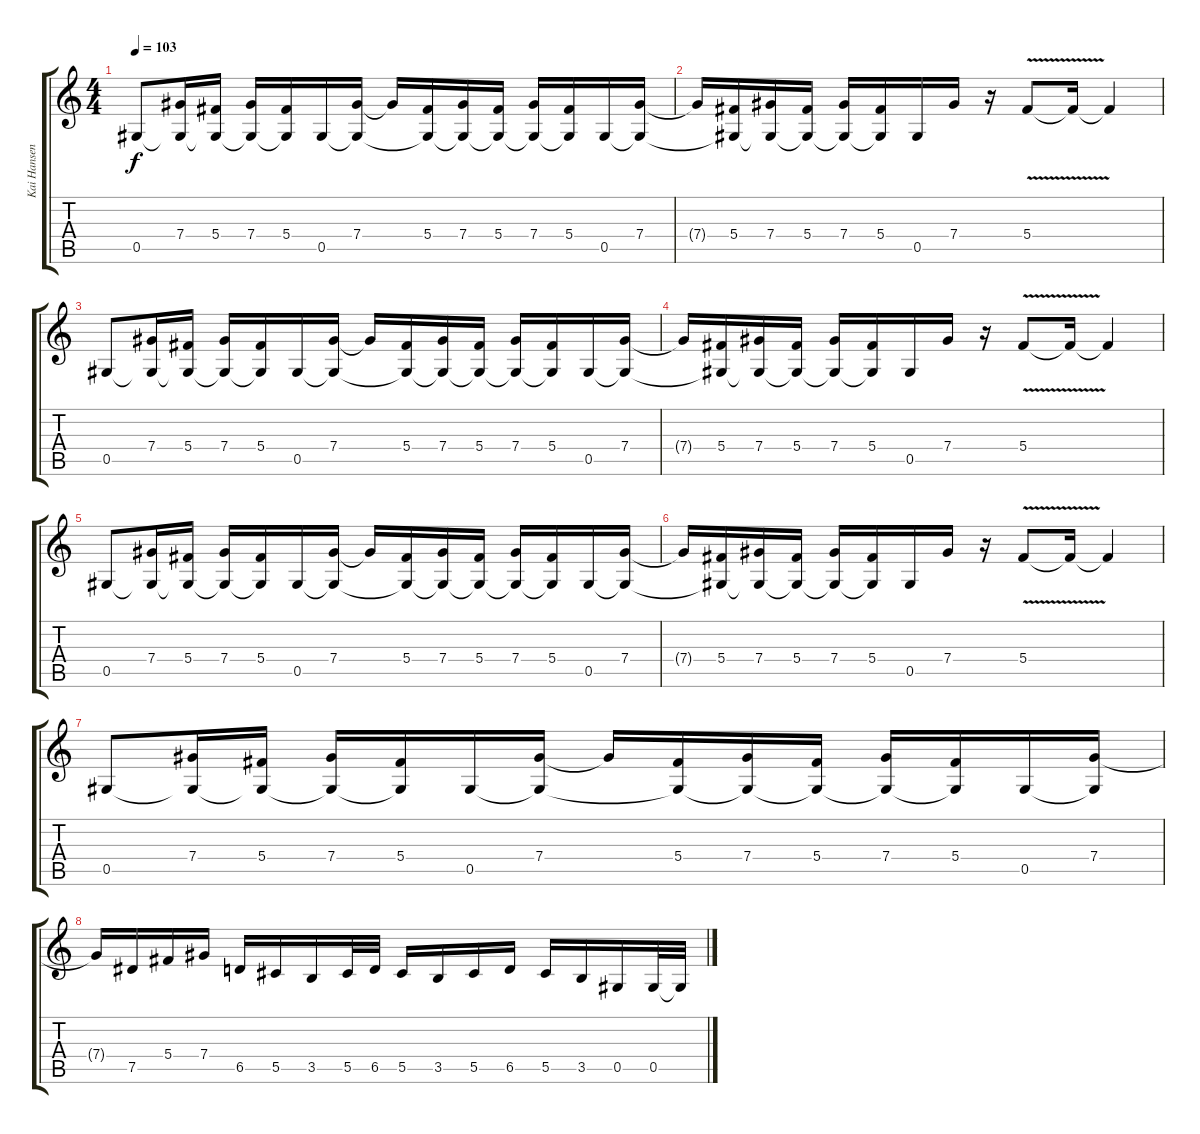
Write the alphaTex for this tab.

\track ("Kai Hansen - Guitar" "Kai Hansen") {instrument overdrivenguitar}
\staff {score tabs}
\tuning (Eb4 Bb3 Gb3 Db3 Ab2 Eb2) {hide}
\ts (4 4)
\tempo 103
\clef g2
\ks c
0.5.8{dy f instrument overdrivenguitar} (7.4 0.5{t}).16 (5.4 0.5{t}).16 (7.4 0.5{t}).16 (5.4 0.5{t}).16 0.5.16 (7.4 0.5{t}).16 7.4{t}.16 (5.4 0.5{t}).16 (7.4 0.5{t}).16 (5.4 0.5{t}).16 (7.4 0.5{t}).16 (5.4 0.5{t}).16 0.5.16 (7.4 0.5{t}).16 |
7.4{t}.16 (5.4 0.5{t}).16 (7.4 0.5{t}).16 (5.4 0.5{t}).16 (7.4 0.5{t}).16 (5.4 0.5{t}).16 0.5.16 7.4.16 r.16 5.4{v}.8 5.4{t}.16 5.4{t}.4 |
0.5.8 (7.4 0.5{t}).16 (5.4 0.5{t}).16 (7.4 0.5{t}).16 (5.4 0.5{t}).16 0.5.16 (7.4 0.5{t}).16 7.4{t}.16 (5.4 0.5{t}).16 (7.4 0.5{t}).16 (5.4 0.5{t}).16 (7.4 0.5{t}).16 (5.4 0.5{t}).16 0.5.16 (7.4 0.5{t}).16 |
7.4{t}.16 (5.4 0.5{t}).16 (7.4 0.5{t}).16 (5.4 0.5{t}).16 (7.4 0.5{t}).16 (5.4 0.5{t}).16 0.5.16 7.4.16 r.16 5.4{v}.8 5.4{t}.16 5.4{t}.4 |
0.5.8 (7.4 0.5{t}).16 (5.4 0.5{t}).16 (7.4 0.5{t}).16 (5.4 0.5{t}).16 0.5.16 (7.4 0.5{t}).16 7.4{t}.16 (5.4 0.5{t}).16 (7.4 0.5{t}).16 (5.4 0.5{t}).16 (7.4 0.5{t}).16 (5.4 0.5{t}).16 0.5.16 (7.4 0.5{t}).16 |
7.4{t}.16 (5.4 0.5{t}).16 (7.4 0.5{t}).16 (5.4 0.5{t}).16 (7.4 0.5{t}).16 (5.4 0.5{t}).16 0.5.16 7.4.16 r.16 5.4{v}.8 5.4{t}.16 5.4{t}.4 |
0.5.8 (7.4 0.5{t}).16 (5.4 0.5{t}).16 (7.4 0.5{t}).16 (5.4 0.5{t}).16 0.5.16 (7.4 0.5{t}).16 7.4{t}.16 (5.4 0.5{t}).16 (7.4 0.5{t}).16 (5.4 0.5{t}).16 (7.4 0.5{t}).16 (5.4 0.5{t}).16 0.5.16 (7.4 0.5{t}).16 |
7.4{t}.16 7.5.16 5.4.16 7.4.16 6.5.16 5.5.16 3.5.16 5.5.32 6.5.32 5.5.16 3.5.16 5.5.16 6.5.16 5.5.16 3.5.16 0.5.16 0.5.32 0.5{t}.32
